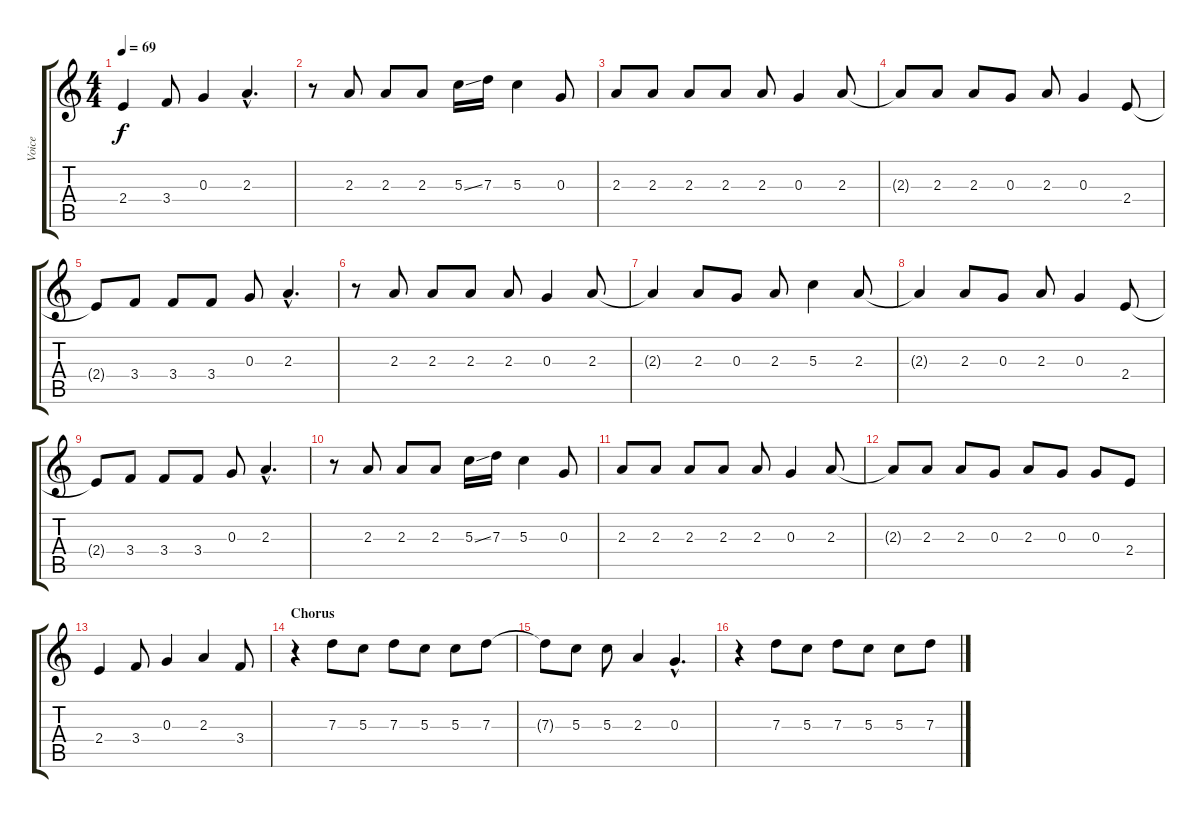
\track ("Voice" "Voice") {instrument contrabass}
\staff {score tabs}
\tuning (E4 B3 G3 D3 A2 E2) {hide}
\ts (4 4)
\tempo 69
\clef g2
\ks c
2.4{t}.4{dy f} 3.4.8 0.3.4 2.3{hac}.4{d} |
r.8 2.3.8 2.3.8 2.3.8 5.3{ss}.16 7.3.16 5.3.4 0.3.8 |
2.3.8 2.3.8 2.3.8 2.3.8 2.3.8 0.3.4 2.3.8 |
2.3{t}.8 2.3.8 2.3.8 0.3.8 2.3.8 0.3.4 2.4.8 |
2.4{t}.8 3.4.8 3.4.8 3.4.8 0.3.8 2.3{hac}.4{d} |
r.8 2.3.8 2.3.8 2.3.8 2.3.8 0.3.4 2.3.8 |
2.3{t}.4 2.3.8 0.3.8 2.3.8 5.3.4 2.3.8 |
2.3{t}.4 2.3.8 0.3.8 2.3.8 0.3.4 2.4.8 |
2.4{t}.8 3.4.8 3.4.8 3.4.8 0.3.8 2.3{hac}.4{d} |
r.8 2.3.8 2.3.8 2.3.8 5.3{ss}.16 7.3.16 5.3.4 0.3.8 |
2.3.8 2.3.8 2.3.8 2.3.8 2.3.8 0.3.4 2.3.8 |
2.3{t}.8 2.3.8 2.3.8 0.3.8 2.3.8 0.3.8 0.3.8 2.4.8 |
2.4.4 3.4.8 0.3.4 2.3.4 3.4.8 |
\section ("" "Chorus")
r.4 7.3.8 5.3.8 7.3.8 5.3.8 5.3.8 7.3.8 |
7.3{t}.8 5.3.8 5.3.8 2.3.4 0.3{hac}.4{d} |
r.4 7.3.8 5.3.8 7.3.8 5.3.8 5.3.8 7.3.8
